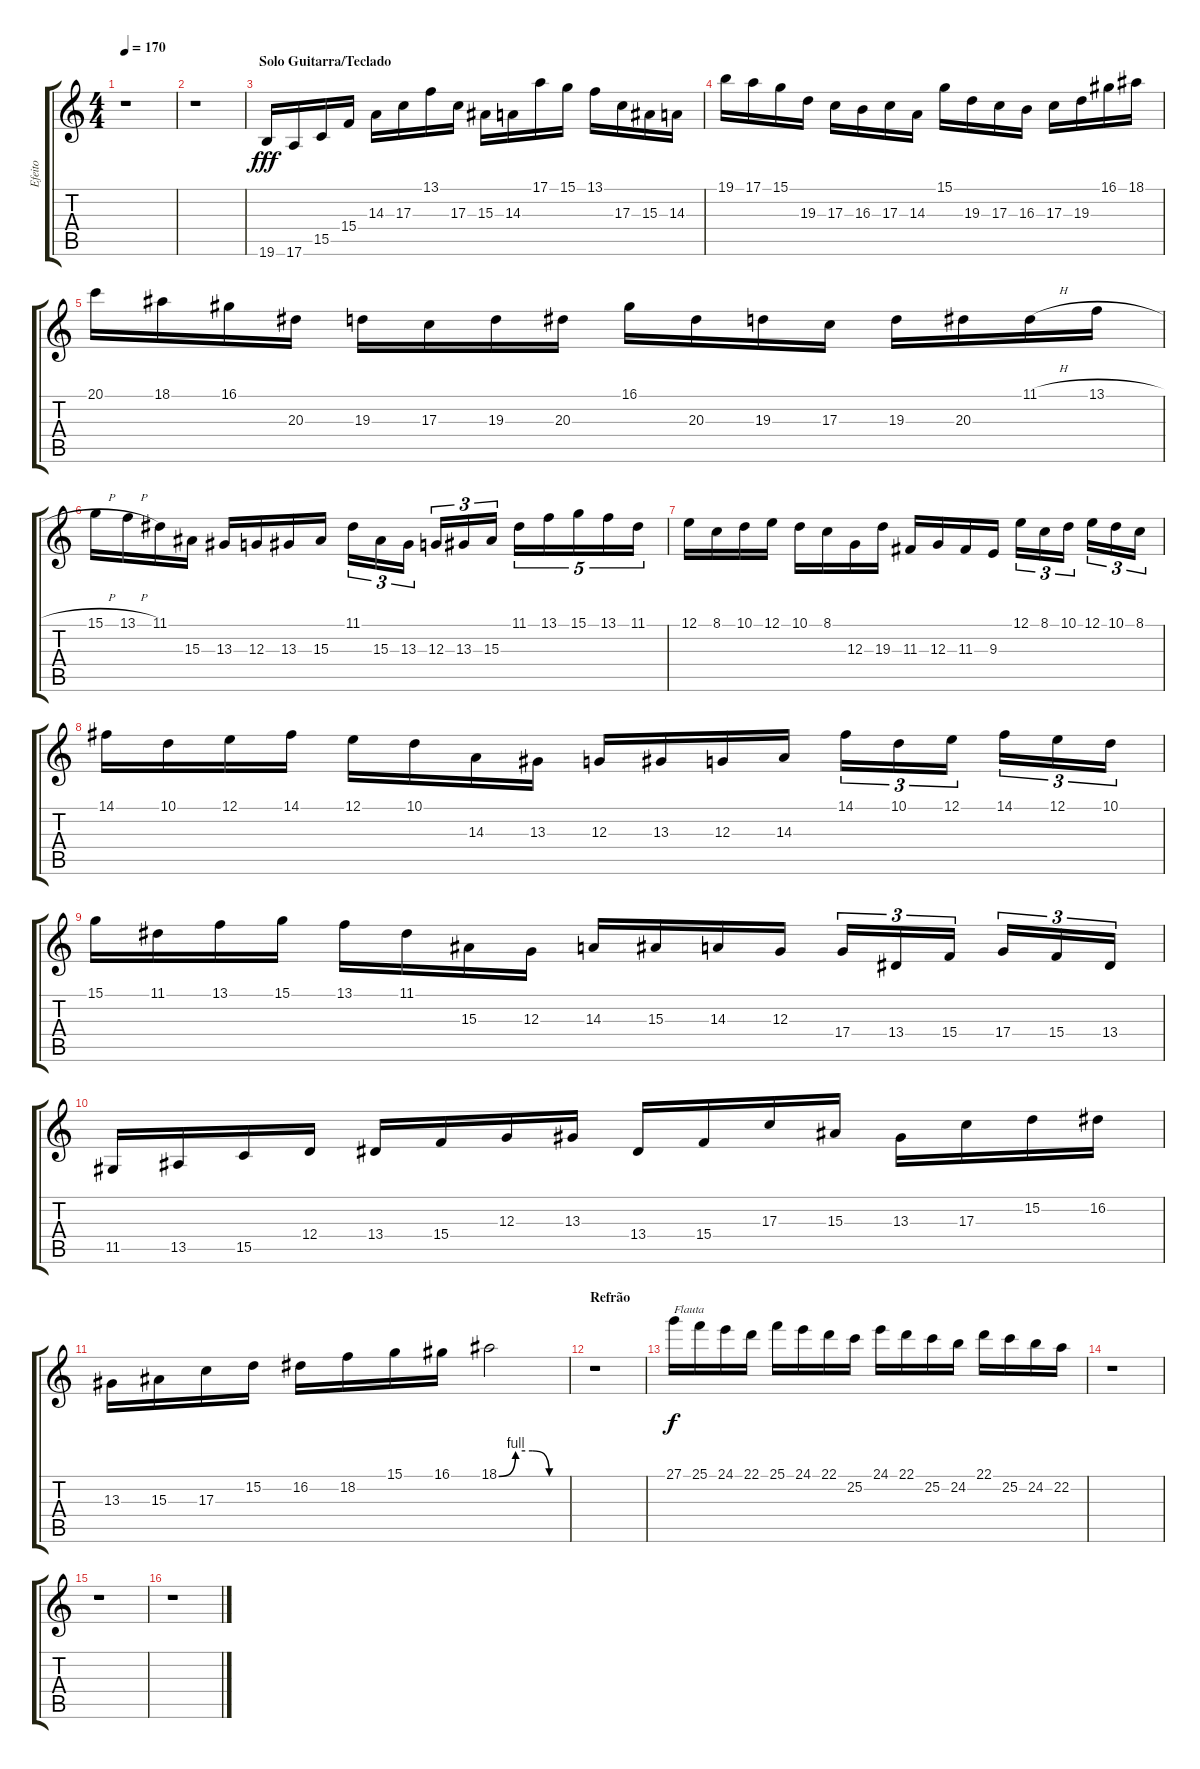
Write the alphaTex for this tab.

\track ("Efeito" "Efeito") {instrument lead1square}
\staff {score tabs}
\tuning (E4 B3 G3 D3 A2 E2) {hide}
\ts (4 4)
\tempo 170
\clef g2
\ks c
r.1{dy f} |
r.1 |
\section ("" "Solo Guitarra/Teclado")
19.6.16{dy fff balance 14 instrument lead1square} 17.6.16 15.5.16 15.4.16 14.3.16 17.3.16 13.1.16 17.3.16 15.3.16 14.3.16 17.1.16 15.1.16 13.1.16 17.3.16 15.3.16 14.3.16 |
19.1.16 17.1.16 15.1.16 19.3.16 17.3.16 16.3.16 17.3.16 14.3.16 15.1.16 19.3.16 17.3.16 16.3.16 17.3.16 19.3.16 16.1.16 18.1.16 |
20.1.16 18.1.16 16.1.16 20.3.16 19.3.16 17.3.16 19.3.16 20.3.16 16.1.16 20.3.16 19.3.16 17.3.16 19.3.16 20.3.16 11.1{h}.16 13.1{h}.16 |
15.1{h}.16 13.1{h}.16 11.1.16 15.3.16 13.3.16 12.3.16 13.3.16 15.3.16 11.1.16{tu (3 2)} 15.3.16{tu (3 2)} 13.3.16{tu (3 2)} 12.3.16{tu (3 2)} 13.3.16{tu (3 2)} 15.3.16{tu (3 2)} 11.1.16{tu (5 4)} 13.1.16{tu (5 4)} 15.1.16{tu (5 4)} 13.1.16{tu (5 4)} 11.1.16{tu (5 4)} |
12.1.16 8.1.16 10.1.16 12.1.16 10.1.16 8.1.16 12.3.16 19.3.16 11.3.16 12.3.16 11.3.16 9.3.16 12.1.16{tu (3 2)} 8.1.16{tu (3 2)} 10.1.16{tu (3 2)} 12.1.16{tu (3 2)} 10.1.16{tu (3 2)} 8.1.16{tu (3 2)} |
14.1.16 10.1.16 12.1.16 14.1.16 12.1.16 10.1.16 14.3.16 13.3.16 12.3.16 13.3.16 12.3.16 14.3.16 14.1.16{tu (3 2)} 10.1.16{tu (3 2)} 12.1.16{tu (3 2)} 14.1.16{tu (3 2)} 12.1.16{tu (3 2)} 10.1.16{tu (3 2)} |
15.1.16 11.1.16 13.1.16 15.1.16 13.1.16 11.1.16 15.3.16 12.3.16 14.3.16 15.3.16 14.3.16 12.3.16 17.4.16{tu (3 2)} 13.4.16{tu (3 2)} 15.4.16{tu (3 2)} 17.4.16{tu (3 2)} 15.4.16{tu (3 2)} 13.4.16{tu (3 2)} |
11.5.16 13.5.16 15.5.16 12.4.16 13.4.16 15.4.16 12.3.16 13.3.16 13.4.16 15.4.16 17.3.16 15.3.16 13.3.16 17.3.16 15.2.16 16.2.16 |
13.3.16 15.3.16 17.3.16 15.2.16 16.2.16 18.2.16 15.1.16 16.1.16 18.1{be (custom 0 0 15 4 30 4 45 0 60 0)}.2 |
\section ("" "Refrão")
r.1 |
27.1.16{txt "Flauta" dy f balance 8 instrument piccolo} 25.1.16 24.1.16 22.1.16 25.1.16 24.1.16 22.1.16 25.2.16 24.1.16 22.1.16 25.2.16 24.2.16 22.1.16 25.2.16 24.2.16 22.2.16 |
r.1 |
r.1 |
r.1
